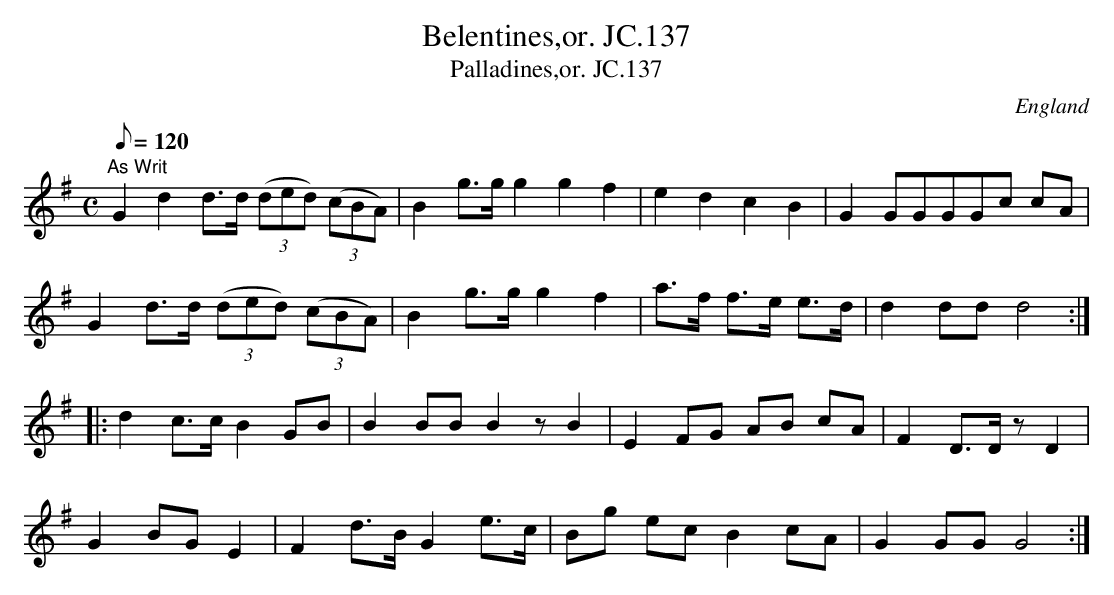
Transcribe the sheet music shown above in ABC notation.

X:1
T:Belentines,or. JC.137
T:Palladines,or. JC.137
M:C
L:1/8
Q:120
O:England
K:G
"As Writ"G2d2d>d ((3ded) ((3cBA)|B2g>gg2g2f2|e2d2c2B2|G2GGGGc cA|!
G2d>d ((3ded) ((3cBA)|B2g>gg2f2|a>f f>e e>d|d2ddd4:|!
|:d2c>cB2GB|B2BBB2zB2|E2FG AB cA|F2D>DzD2|!
G2BGE2|F2d>BG2e>c|Bg ecB2cA|G2GGG4:|]
